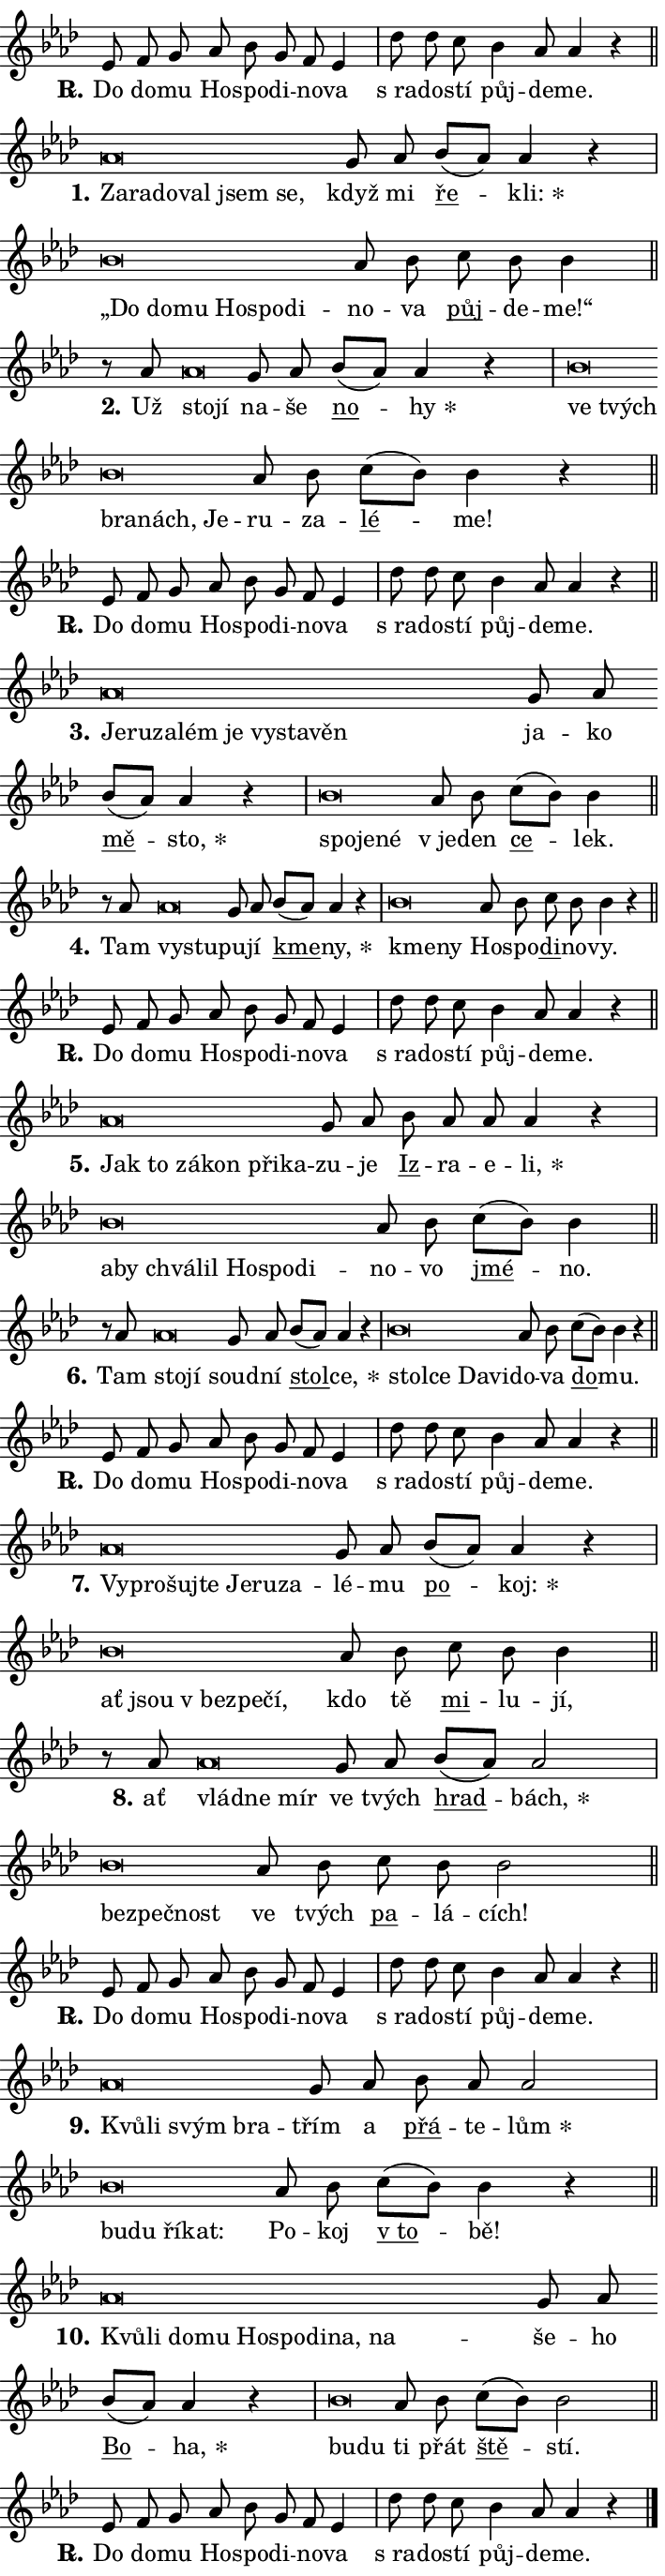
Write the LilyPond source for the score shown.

\version "2.24.0"
\header { tagline = "" }
\paper {
  indent = 0\cm
  top-margin = 0\cm
  right-margin = 0.13\cm % to fit lyric hyphens
  bottom-margin = 0\cm
  left-margin = 0\cm
  paper-width = 12\cm
  page-breaking = #ly:one-page-breaking
  system-system-spacing.basic-distance = #11
  score-system-spacing.basic-distance = #11
  ragged-last = ##f
}


%% Author: Thomas Morley
%% https://lists.gnu.org/archive/html/lilypond-user/2020-05/msg00002.html
#(define (line-position grob)
"Returns position of @var[grob} in current system:
   @code{'start}, if at first time-step
   @code{'end}, if at last time-step
   @code{'middle} otherwise
"
  (let* ((col (ly:item-get-column grob))
         (ln (ly:grob-object col 'left-neighbor))
         (rn (ly:grob-object col 'right-neighbor))
         (col-to-check-left (if (ly:grob? ln) ln col))
         (col-to-check-right (if (ly:grob? rn) rn col))
         (break-dir-left
           (and
             (ly:grob-property col-to-check-left 'non-musical #f)
             (ly:item-break-dir col-to-check-left)))
         (break-dir-right
           (and
             (ly:grob-property col-to-check-right 'non-musical #f)
             (ly:item-break-dir col-to-check-right))))
        (cond ((eqv? 1 break-dir-left) 'start)
              ((eqv? -1 break-dir-right) 'end)
              (else 'middle))))

#(define (tranparent-at-line-position vctor)
  (lambda (grob)
  "Relying on @code{line-position} select the relevant enry from @var{vctor}.
Used to determine transparency,"
    (case (line-position grob)
      ((end) (not (vector-ref vctor 0)))
      ((middle) (not (vector-ref vctor 1)))
      ((start) (not (vector-ref vctor 2))))))

noteHeadBreakVisibility =
#(define-music-function (break-visibility)(vector?)
"Makes @code{NoteHead}s transparent relying on @var{break-visibility}"
#{
  \override NoteHead.transparent =
    #(tranparent-at-line-position break-visibility)
#})

#(define delete-ledgers-for-transparent-note-heads
  (lambda (grob)
    "Reads whether a @code{NoteHead} is transparent.
If so this @code{NoteHead} is removed from @code{'note-heads} from
@var{grob}, which is supposed to be @code{LedgerLineSpanner}.
As a result ledgers are not printed for this @code{NoteHead}"
    (let* ((nhds-array (ly:grob-object grob 'note-heads))
           (nhds-list
             (if (ly:grob-array? nhds-array)
                 (ly:grob-array->list nhds-array)
                 '()))
           ;; Relies on the transparent-property being done before
           ;; Staff.LedgerLineSpanner.after-line-breaking is executed.
           ;; This is fragile ...
           (to-keep
             (remove
               (lambda (nhd)
                 (ly:grob-property nhd 'transparent #f))
               nhds-list)))
      ;; TODO find a better method to iterate over grob-arrays, similiar
      ;; to filter/remove etc for lists
      ;; For now rebuilt from scratch
      (set! (ly:grob-object grob 'note-heads)  '())
      (for-each
        (lambda (nhd)
          (ly:pointer-group-interface::add-grob grob 'note-heads nhd))
        to-keep))))

squashNotes = {
  \override NoteHead.X-extent = #'(-0.2 . 0.2)
  \override NoteHead.Y-extent = #'(-0.75 . 0)
  \override NoteHead.stencil =
    #(lambda (grob)
       (let ((pos (ly:grob-property grob 'staff-position)))
         (begin
           (if (< pos -7) (display "ERROR: Lower brevis then expected\n") (display ""))
           (if (<= pos -6) ly:text-interface::print ly:note-head::print))))
}
unSquashNotes = {
  \revert NoteHead.X-extent
  \revert NoteHead.Y-extent
  \revert NoteHead.stencil
}

hideNotes = \noteHeadBreakVisibility #begin-of-line-visible
unHideNotes = \noteHeadBreakVisibility #all-visible

% work-around for resetting accidentals
% https://lilypond.org/doc/v2.23/Documentation/notation/displaying-rhythms#unmetered-music
cadenzaMeasure = {
  \cadenzaOff
  \partial 1024 s1024
  \cadenzaOn
}

#(define-markup-command (accent layout props text) (markup?)
  "Underline accented syllable"
  (interpret-markup layout props
    #{\markup \override #'(offset . 4.3) \underline { #text }#}))

responsum = \markup \concat {
  "R" \hspace #-1.05 \path #0.1 #'((moveto 0 0.07) (lineto 0.9 0.8)) \hspace #0.05 "."
}

spaceSize = #0.6828661417322834 % exact space size for TeX Gyre Schola

\layout {
  \context {
    \Staff
    \remove "Time_signature_engraver"
    \override LedgerLineSpanner.after-line-breaking = #delete-ledgers-for-transparent-note-heads
  }
  \context {
    \Lyrics {
      \override LyricSpace.minimum-distance = \spaceSize
      \override LyricText.font-name = #"TeX Gyre Schola"
      \override LyricText.font-size = 1
      \override StanzaNumber.font-name = #"TeX Gyre Schola Bold"
      \override StanzaNumber.font-size = 1
    }
  }
  \context {
    \Score 
    \override NoteHead.text =
      #(lambda (grob) 
        (let ((pos (ly:grob-property grob 'staff-position)))
          #{\markup {
            \combine
              \halign #-0.55 \raise #(if (= pos -6) 0 0.5) \override #'(thickness . 2) \draw-line #'(3.2 . 0)
              \musicglyph "noteheads.sM1"
          }#}))
  }
}

% magnetic-lyrics.ily
%
%   written by
%     Jean Abou Samra <jean@abou-samra.fr>
%     Werner Lemberg <wl@gnu.org>
%
%   adapted by
%     Jiri Hon <jiri.hon@gmail.com>
%
% Version 2022-Apr-15

% https://www.mail-archive.com/lilypond-user@gnu.org/msg149350.html

#(define (Left_hyphen_pointer_engraver context)
   "Collect syllable-hyphen-syllable occurrences in lyrics and store
them in properties.  This engraver only looks to the left.  For
example, if the lyrics input is @code{foo -- bar}, it does the
following.

@itemize @bullet
@item
Set the @code{text} property of the @code{LyricHyphen} grob between
@q{foo} and @q{bar} to @code{foo}.

@item
Set the @code{left-hyphen} property of the @code{LyricText} grob with
text @q{foo} to the @code{LyricHyphen} grob between @q{foo} and
@q{bar}.
@end itemize

Use this auxiliary engraver in combination with the
@code{lyric-@/text::@/apply-@/magnetic-@/offset!} hook."
   (let ((hyphen #f)
         (text #f))
     (make-engraver
      (acknowledgers
       ((lyric-syllable-interface engraver grob source-engraver)
        (set! text grob)))
      (end-acknowledgers
       ((lyric-hyphen-interface engraver grob source-engraver)
        ;(when (not (grob::has-interface grob 'lyric-space-interface))
          (set! hyphen grob)));)
      ((stop-translation-timestep engraver)
       (when (and text hyphen)
         (ly:grob-set-object! text 'left-hyphen hyphen))
       (set! text #f)
       (set! hyphen #f)))))

#(define (lyric-text::apply-magnetic-offset! grob)
   "If the space between two syllables is less than the value in
property @code{LyricText@/.details@/.squash-threshold}, move the right
syllable to the left so that it gets concatenated with the left
syllable.

Use this function as a hook for
@code{LyricText@/.after-@/line-@/breaking} if the
@code{Left_@/hyphen_@/pointer_@/engraver} is active."
   (let ((hyphen (ly:grob-object grob 'left-hyphen #f)))
     (when hyphen
       (let ((left-text (ly:spanner-bound hyphen LEFT)))
         (when (grob::has-interface left-text 'lyric-syllable-interface)
           (let* ((common (ly:grob-common-refpoint grob left-text X))
                  (this-x-ext (ly:grob-extent grob common X))
                  (left-x-ext
                   (begin
                     ;; Trigger magnetism for left-text.
                     (ly:grob-property left-text 'after-line-breaking)
                     (ly:grob-extent left-text common X)))
                  ;; `delta` is the gap width between two syllables.
                  (delta (- (interval-start this-x-ext)
                            (interval-end left-x-ext)))
                  (details (ly:grob-property grob 'details))
                  (threshold (assoc-get 'squash-threshold details 0.2)))
             (when (< delta threshold)
               (let* (;; We have to manipulate the input text so that
                      ;; ligatures crossing syllable boundaries are not
                      ;; disabled.  For languages based on the Latin
                      ;; script this is essentially a beautification.
                      ;; However, for non-Western scripts it can be a
                      ;; necessity.
                      (lt (ly:grob-property left-text 'text))
                      (rt (ly:grob-property grob 'text))
                      (is-space (grob::has-interface hyphen 'lyric-space-interface))
                      (space (if is-space " " ""))
                      (extra-delta (if is-space spaceSize 0))
                      ;; Append new syllable.
                      (ltrt-space (if (and (string? lt) (string? rt))
                                (string-append lt space rt)
                                (make-concat-markup (list lt space rt))))
                      ;; Right-align `ltrt` to the right side.
                      (ltrt-space-markup (grob-interpret-markup
                               grob
                               (make-translate-markup
                                (cons (interval-length this-x-ext) 0)
                                (make-right-align-markup ltrt-space)))))
                 (begin
                   ;; Don't print `left-text`.
                   (ly:grob-set-property! left-text 'stencil #f)
                   ;; Set text and stencil (which holds all collected
                   ;; syllables so far) and shift it to the left.
                   (ly:grob-set-property! grob 'text ltrt-space)
                   (ly:grob-set-property! grob 'stencil ltrt-space-markup)
                   (ly:grob-translate-axis! grob (- (- delta extra-delta)) X))))))))))


#(define (lyric-hyphen::displace-bounds-first grob)
   ;; Make very sure this callback isn't triggered too early.
   (let ((left (ly:spanner-bound grob LEFT))
         (right (ly:spanner-bound grob RIGHT)))
     (ly:grob-property left 'after-line-breaking)
     (ly:grob-property right 'after-line-breaking)
     (ly:lyric-hyphen::print grob)))

squashThreshold = #0.4

\layout {
  \context {
    \Lyrics
    \consists #Left_hyphen_pointer_engraver
    \override LyricText.after-line-breaking =
      #lyric-text::apply-magnetic-offset!
    \override LyricHyphen.stencil = #lyric-hyphen::displace-bounds-first
    \override LyricText.details.squash-threshold = \squashThreshold
    \override LyricHyphen.minimum-distance = 0
    \override LyricHyphen.minimum-length = \squashThreshold
  }
}

squashText = \override LyricText.details.squash-threshold = 9999
unSquashText = \override LyricText.details.squash-threshold = \squashThreshold

leftText = \override LyricText.self-alignment-X = #LEFT
unLeftText = \revert LyricText.self-alignment-X

starOffset = #(lambda (grob) 
                (let ((x_offset (ly:self-alignment-interface::aligned-on-x-parent grob)))
                  (if (= x_offset 0) 0 (+ x_offset 1.2))))

star = #(define-music-function (syllable)(string?)
"Append star separator at the end of a syllable"
#{
  \once \override LyricText.X-offset = #starOffset
  \lyricmode { \markup {
    #syllable
    \override #'((font-name . "TeX Gyre Schola Bold")) \hspace #0.2 \lower #0.65 \larger "*"
  } }
#})

starAccent = #(define-music-function (syllable)(string?)
"Append star separator at the end of a syllable and make accent"
#{
  \once \override LyricText.X-offset = #starOffset
  \lyricmode { \markup {
    \accent #syllable
    \override #'((font-name . "TeX Gyre Schola Bold")) \hspace #0.2 \lower #0.65 \larger "*"
  } }
#})

breath = #(define-music-function (syllable)(string?)
"Append breathing indicator at the end of a syllable"
#{
  \lyricmode { \markup { #syllable "+" } }
#})

optionalBreath = #(define-music-function (syllable)(string?)
"Append optional breathing indicator at the end of a syllable"
#{
  \lyricmode { \markup { #syllable "(+)" } }
#})


\score {
    <<
        \new Voice = "melody" { \cadenzaOn \key as \major \relative { es'8 f g as bes g f es4 \cadenzaMeasure \bar "|" des'8 des c \bar "" bes4 as8 as4 r \cadenzaMeasure \bar "||" \break } }
        \new Lyrics \lyricsto "melody" { \lyricmode { \set stanza = \responsum
Do do -- mu Ho -- spo -- di -- no -- va "s ra" -- do -- stí půj -- de -- me. } }
    >>
    \layout {}
}

\score {
    <<
        \new Voice = "melody" { \cadenzaOn \key as \major \relative { \squashNotes as'\breve*1/16 \hideNotes \breve*1/16 \bar "" \breve*1/16 \bar "" \breve*1/16 \bar "" \breve*1/16 \breve*1/16 \bar "" \unHideNotes \unSquashNotes g8 as \bar "" bes[( as)] as4 r \cadenzaMeasure \bar "|" \squashNotes bes\breve*1/16 \hideNotes \breve*1/16 \bar "" \breve*1/16 \bar "" \breve*1/16 \bar "" \breve*1/16 \breve*1/16 \bar "" \unHideNotes \unSquashNotes as8 bes \bar "" c bes bes4 \cadenzaMeasure \bar "||" \break } }
        \new Lyrics \lyricsto "melody" { \lyricmode { \set stanza = "1."
\leftText Za -- \squashText ra -- do -- val jsem se, \unLeftText \unSquashText když mi \markup \accent ře -- \star kli: \leftText „Do \squashText do -- mu Ho -- spo -- di -- \unLeftText \unSquashText no -- va \markup \accent půj -- de -- me!“ } }
    >>
    \layout {}
}

\score {
    <<
        \new Voice = "melody" { \cadenzaOn \key as \major \relative { r8 as' \squashNotes as\breve*1/16 \hideNotes \breve*1/16 \bar "" \unHideNotes \unSquashNotes g8 as \bar "" bes[( as)] as4 r \cadenzaMeasure \bar "|" \squashNotes bes\breve*1/16 \hideNotes \breve*1/16 \bar "" \breve*1/16 \bar "" \breve*1/16 \breve*1/16 \bar "" \unHideNotes \unSquashNotes as8 bes \bar "" c[( bes)] bes4 r \cadenzaMeasure \bar "||" \break } }
        \new Lyrics \lyricsto "melody" { \lyricmode { \set stanza = "2."
Už \leftText sto -- \squashText jí \unLeftText \unSquashText na -- še \markup \accent no -- \star hy \leftText ve \squashText tvých bra -- nách, Je -- \unLeftText \unSquashText ru -- za -- \markup \accent lé -- me! } }
    >>
    \layout {}
}

\score {
    <<
        \new Voice = "melody" { \cadenzaOn \key as \major \relative { es'8 f g as bes g f es4 \cadenzaMeasure \bar "|" des'8 des c \bar "" bes4 as8 as4 r \cadenzaMeasure \bar "||" \break } }
        \new Lyrics \lyricsto "melody" { \lyricmode { \set stanza = \responsum
Do do -- mu Ho -- spo -- di -- no -- va "s ra" -- do -- stí půj -- de -- me. } }
    >>
    \layout {}
}

\score {
    <<
        \new Voice = "melody" { \cadenzaOn \key as \major \relative { \squashNotes as'\breve*1/16 \hideNotes \breve*1/16 \bar "" \breve*1/16 \bar "" \breve*1/16 \bar "" \breve*1/16 \bar "" \breve*1/16 \bar "" \breve*1/16 \breve*1/16 \bar "" \unHideNotes \unSquashNotes g8 as \bar "" bes[( as)] as4 r \cadenzaMeasure \bar "|" \squashNotes bes\breve*1/16 \hideNotes \breve*1/16 \breve*1/16 \bar "" \unHideNotes \unSquashNotes as8 bes \bar "" c[( bes)] bes4 \cadenzaMeasure \bar "||" \break } }
        \new Lyrics \lyricsto "melody" { \lyricmode { \set stanza = "3."
\leftText Je -- \squashText ru -- za -- lém je vy -- sta -- věn \unLeftText \unSquashText ja -- ko \markup \accent mě -- \star sto, \leftText spo -- \squashText je -- né \unLeftText \unSquashText "v je" -- den \markup \accent ce -- lek. } }
    >>
    \layout {}
}

\score {
    <<
        \new Voice = "melody" { \cadenzaOn \key as \major \relative { r8 as' \squashNotes as\breve*1/16 \hideNotes \breve*1/16 \bar "" \unHideNotes \unSquashNotes g8 as \bar "" bes[( as)] as4 r \cadenzaMeasure \bar "|" \squashNotes bes\breve*1/16 \hideNotes \breve*1/16 \bar "" \unHideNotes \unSquashNotes as8 bes \bar "" c bes bes4 r \cadenzaMeasure \bar "||" \break } }
        \new Lyrics \lyricsto "melody" { \lyricmode { \set stanza = "4."
Tam \leftText vy -- \squashText stu -- \unLeftText \unSquashText pu -- jí \markup \accent kme -- \star ny, \leftText kme -- \squashText ny \unLeftText \unSquashText Ho -- spo -- \markup \accent di -- no -- vy. } }
    >>
    \layout {}
}

\score {
    <<
        \new Voice = "melody" { \cadenzaOn \key as \major \relative { es'8 f g as bes g f es4 \cadenzaMeasure \bar "|" des'8 des c \bar "" bes4 as8 as4 r \cadenzaMeasure \bar "||" \break } }
        \new Lyrics \lyricsto "melody" { \lyricmode { \set stanza = \responsum
Do do -- mu Ho -- spo -- di -- no -- va "s ra" -- do -- stí půj -- de -- me. } }
    >>
    \layout {}
}

\score {
    <<
        \new Voice = "melody" { \cadenzaOn \key as \major \relative { \squashNotes as'\breve*1/16 \hideNotes \breve*1/16 \bar "" \breve*1/16 \bar "" \breve*1/16 \bar "" \breve*1/16 \breve*1/16 \bar "" \unHideNotes \unSquashNotes g8 as \bar "" bes as as as4 r \cadenzaMeasure \bar "|" \squashNotes bes\breve*1/16 \hideNotes \breve*1/16 \bar "" \breve*1/16 \bar "" \breve*1/16 \bar "" \breve*1/16 \bar "" \breve*1/16 \breve*1/16 \bar "" \unHideNotes \unSquashNotes as8 bes \bar "" c[( bes)] bes4 \cadenzaMeasure \bar "||" \break } }
        \new Lyrics \lyricsto "melody" { \lyricmode { \set stanza = "5."
\leftText Jak \squashText to zá -- kon při -- ka -- \unLeftText \unSquashText zu -- je \markup \accent Iz -- ra -- e -- \star li, \leftText a -- \squashText by chvá -- lil Ho -- spo -- di -- \unLeftText \unSquashText no -- vo \markup \accent jmé -- no. } }
    >>
    \layout {}
}

\score {
    <<
        \new Voice = "melody" { \cadenzaOn \key as \major \relative { r8 as' \squashNotes as\breve*1/16 \hideNotes \breve*1/16 \bar "" \unHideNotes \unSquashNotes g8 as \bar "" bes[( as)] as4 r \cadenzaMeasure \bar "|" \squashNotes bes\breve*1/16 \hideNotes \breve*1/16 \bar "" \breve*1/16 \breve*1/16 \bar "" \unHideNotes \unSquashNotes as8 bes \bar "" c[( bes)] bes4 r \cadenzaMeasure \bar "||" \break } }
        \new Lyrics \lyricsto "melody" { \lyricmode { \set stanza = "6."
Tam \leftText sto -- \squashText jí \unLeftText \unSquashText soud -- ní \markup \accent stol -- \star ce, \leftText stol -- \squashText ce Da -- vi -- \unLeftText \unSquashText do -- va \markup \accent do -- mu. } }
    >>
    \layout {}
}

\score {
    <<
        \new Voice = "melody" { \cadenzaOn \key as \major \relative { es'8 f g as bes g f es4 \cadenzaMeasure \bar "|" des'8 des c \bar "" bes4 as8 as4 r \cadenzaMeasure \bar "||" \break } }
        \new Lyrics \lyricsto "melody" { \lyricmode { \set stanza = \responsum
Do do -- mu Ho -- spo -- di -- no -- va "s ra" -- do -- stí půj -- de -- me. } }
    >>
    \layout {}
}

\score {
    <<
        \new Voice = "melody" { \cadenzaOn \key as \major \relative { \squashNotes as'\breve*1/16 \hideNotes \breve*1/16 \bar "" \breve*1/16 \bar "" \breve*1/16 \bar "" \breve*1/16 \bar "" \breve*1/16 \breve*1/16 \bar "" \unHideNotes \unSquashNotes g8 as \bar "" bes[( as)] as4 r \cadenzaMeasure \bar "|" \squashNotes bes\breve*1/16 \hideNotes \breve*1/16 \bar "" \breve*1/16 \bar "" \breve*1/16 \breve*1/16 \bar "" \unHideNotes \unSquashNotes as8 bes \bar "" c bes bes4 \cadenzaMeasure \bar "||" \break } }
        \new Lyrics \lyricsto "melody" { \lyricmode { \set stanza = "7."
\leftText Vy -- \squashText pro -- šuj -- te Je -- ru -- za -- \unLeftText \unSquashText lé -- mu \markup \accent po -- \star koj: \leftText ať \squashText jsou "v bez" -- pe -- čí, \unLeftText \unSquashText kdo tě \markup \accent mi -- lu -- jí, } }
    >>
    \layout {}
}

\score {
    <<
        \new Voice = "melody" { \cadenzaOn \key as \major \relative { r8 as' \squashNotes as\breve*1/16 \hideNotes \breve*1/16 \breve*1/16 \bar "" \unHideNotes \unSquashNotes g8 as \bar "" bes[( as)] as2 \cadenzaMeasure \bar "|" \squashNotes bes\breve*1/16 \hideNotes \breve*1/16 \breve*1/16 \bar "" \unHideNotes \unSquashNotes as8 bes \bar "" c bes bes2 \cadenzaMeasure \bar "||" \break } }
        \new Lyrics \lyricsto "melody" { \lyricmode { \set stanza = "8."
ať \leftText vlád -- \squashText ne mír \unLeftText \unSquashText ve tvých \markup \accent hrad -- \star bách, \leftText bez -- \squashText peč -- nost \unLeftText \unSquashText ve tvých \markup \accent pa -- lá -- cích! } }
    >>
    \layout {}
}

\score {
    <<
        \new Voice = "melody" { \cadenzaOn \key as \major \relative { es'8 f g as bes g f es4 \cadenzaMeasure \bar "|" des'8 des c \bar "" bes4 as8 as4 r \cadenzaMeasure \bar "||" \break } }
        \new Lyrics \lyricsto "melody" { \lyricmode { \set stanza = \responsum
Do do -- mu Ho -- spo -- di -- no -- va "s ra" -- do -- stí půj -- de -- me. } }
    >>
    \layout {}
}

\score {
    <<
        \new Voice = "melody" { \cadenzaOn \key as \major \relative { \squashNotes as'\breve*1/16 \hideNotes \breve*1/16 \bar "" \breve*1/16 \breve*1/16 \bar "" \unHideNotes \unSquashNotes g8 as \bar "" bes as as2 \cadenzaMeasure \bar "|" \squashNotes bes\breve*1/16 \hideNotes \breve*1/16 \bar "" \breve*1/16 \breve*1/16 \bar "" \unHideNotes \unSquashNotes as8 bes \bar "" c[( bes)] bes4 r \cadenzaMeasure \bar "||" \break } }
        \new Lyrics \lyricsto "melody" { \lyricmode { \set stanza = "9."
\leftText Kvů -- \squashText li svým bra -- \unLeftText \unSquashText třím a \markup \accent přá -- te -- \star lům \leftText bu -- \squashText du ří -- kat: \unLeftText \unSquashText Po -- koj \markup \accent "v to" -- bě! } }
    >>
    \layout {}
}

\score {
    <<
        \new Voice = "melody" { \cadenzaOn \key as \major \relative { \squashNotes as'\breve*1/16 \hideNotes \breve*1/16 \bar "" \breve*1/16 \bar "" \breve*1/16 \bar "" \breve*1/16 \bar "" \breve*1/16 \bar "" \breve*1/16 \bar "" \breve*1/16 \breve*1/16 \bar "" \unHideNotes \unSquashNotes g8 as \bar "" bes[( as)] as4 r \cadenzaMeasure \bar "|" \squashNotes bes\breve*1/16 \hideNotes \breve*1/16 \bar "" \unHideNotes \unSquashNotes as8 bes \bar "" c[( bes)] bes2 \cadenzaMeasure \bar "||" \break } }
        \new Lyrics \lyricsto "melody" { \lyricmode { \set stanza = "10."
\leftText Kvů -- \squashText li do -- mu Ho -- spo -- di -- na, na -- \unLeftText \unSquashText še -- ho \markup \accent Bo -- \star ha, \leftText bu -- \squashText du \unLeftText \unSquashText ti přát \markup \accent ště -- stí. } }
    >>
    \layout {}
}

\score {
    <<
        \new Voice = "melody" { \cadenzaOn \key as \major \relative { es'8 f g as bes g f es4 \cadenzaMeasure \bar "|" des'8 des c \bar "" bes4 as8 as4 r \cadenzaMeasure \bar "||" \break } \bar "|." }
        \new Lyrics \lyricsto "melody" { \lyricmode { \set stanza = \responsum
Do do -- mu Ho -- spo -- di -- no -- va "s ra" -- do -- stí půj -- de -- me. } }
    >>
    \layout {}
}
